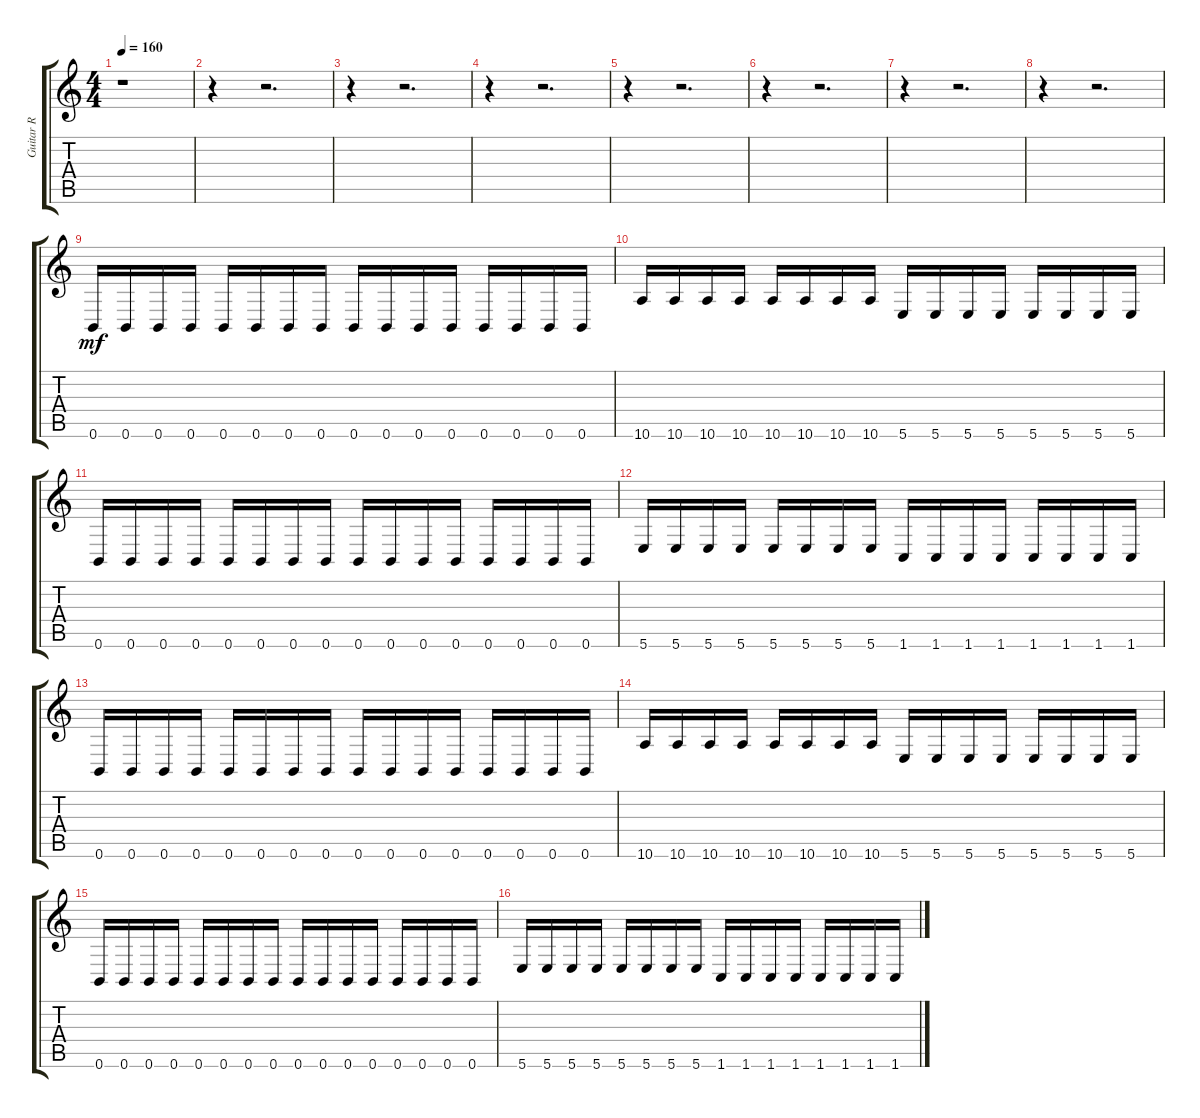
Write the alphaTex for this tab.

\track ("Guitar R" "Guitar R") {instrument distortionguitar}
\staff {score tabs}
\tuning (Db4 Ab3 E3 B2 Gb2 B1) {hide}
\ts (4 4)
\tempo 160
\clef g2
\ks c
r.1{dy mf instrument distortionguitar} |
r.4 r.2{d} |
r.4 r.2{d} |
r.4 r.2{d} |
r.4 r.2{d} |
r.4 r.2{d} |
r.4 r.2{d} |
r.4 r.2{d} |
0.6.16 0.6.16 0.6.16 0.6.16 0.6.16 0.6.16 0.6.16 0.6.16 0.6.16 0.6.16 0.6.16 0.6.16 0.6.16 0.6.16 0.6.16 0.6.16 |
10.6.16 10.6.16 10.6.16 10.6.16 10.6.16 10.6.16 10.6.16 10.6.16 5.6.16 5.6.16 5.6.16 5.6.16 5.6.16 5.6.16 5.6.16 5.6.16 |
0.6.16 0.6.16 0.6.16 0.6.16 0.6.16 0.6.16 0.6.16 0.6.16 0.6.16 0.6.16 0.6.16 0.6.16 0.6.16 0.6.16 0.6.16 0.6.16 |
5.6.16 5.6.16 5.6.16 5.6.16 5.6.16 5.6.16 5.6.16 5.6.16 1.6.16 1.6.16 1.6.16 1.6.16 1.6.16 1.6.16 1.6.16 1.6.16 |
0.6.16 0.6.16 0.6.16 0.6.16 0.6.16 0.6.16 0.6.16 0.6.16 0.6.16 0.6.16 0.6.16 0.6.16 0.6.16 0.6.16 0.6.16 0.6.16 |
10.6.16 10.6.16 10.6.16 10.6.16 10.6.16 10.6.16 10.6.16 10.6.16 5.6.16 5.6.16 5.6.16 5.6.16 5.6.16 5.6.16 5.6.16 5.6.16 |
0.6.16 0.6.16 0.6.16 0.6.16 0.6.16 0.6.16 0.6.16 0.6.16 0.6.16 0.6.16 0.6.16 0.6.16 0.6.16 0.6.16 0.6.16 0.6.16 |
5.6.16 5.6.16 5.6.16 5.6.16 5.6.16 5.6.16 5.6.16 5.6.16 1.6.16 1.6.16 1.6.16 1.6.16 1.6.16 1.6.16 1.6.16 1.6.16
